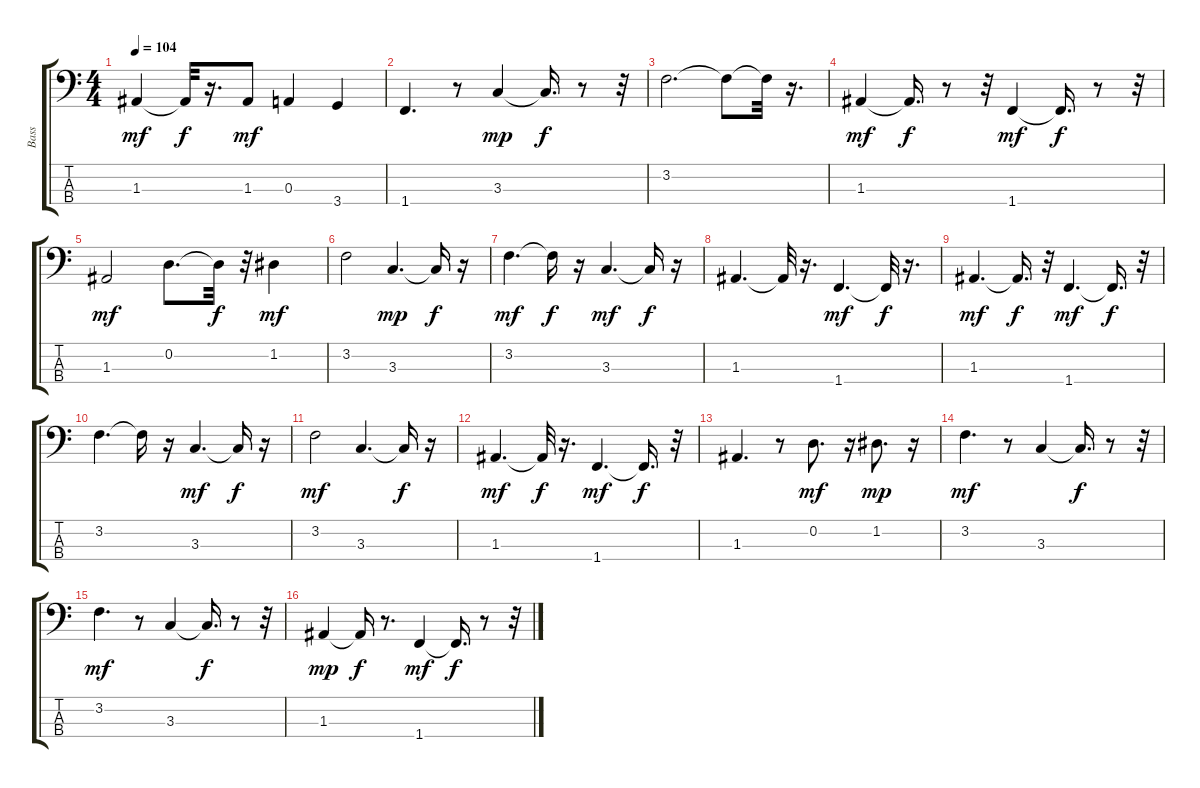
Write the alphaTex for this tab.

\track ("Bass" "Bass") {instrument fretlessbass}
\staff {score tabs}
\tuning (G2 D2 A1 E1) {hide}
\ts (4 4)
\tempo 104
\clef f4
\ks c
1.3.4{dy mf} 1.3{t}.32{dy f} r.16{d} 1.3.8{dy mf} 0.3.4 3.4.4 |
1.4.4{d} r.8 3.3.4{dy mp} 3.3{t}.16{d dy f} r.8 r.32 |
3.2.2{d} 3.2{t}.8 3.2{t}.32 r.16{d} |
1.3.4{dy mf} 1.3{t}.16{d dy f} r.8 r.32 1.4.4{dy mf} 1.4{t}.16{d dy f} r.8 r.32 |
1.3.2{dy mf} 0.2.8{d} 0.2{t}.32{dy f} r.32 1.2.4{dy mf} |
3.2.2 3.3.4{d dy mp} 3.3{t}.16{dy f} r.16 |
3.2.4{d dy mf} 3.2{t}.16{dy f} r.16 3.3.4{d dy mf} 3.3{t}.16{dy f} r.16 |
1.3.4{d} 1.3{t}.32 r.16{d} 1.4.4{d dy mf} 1.4{t}.32{dy f} r.16{d} |
1.3.4{d dy mf} 1.3{t}.16{d dy f} r.32 1.4.4{d dy mf} 1.4{t}.16{d dy f} r.32 |
3.2.4{d} 3.2{t}.16 r.16 3.3.4{d dy mf} 3.3{t}.16{dy f} r.16 |
3.2.2{dy mf} 3.3.4{d} 3.3{t}.16{dy f} r.16 |
1.3.4{d dy mf} 1.3{t}.32{dy f} r.16{d} 1.4.4{d dy mf} 1.4{t}.16{d dy f} r.32 |
1.3.4{d} r.8 0.2.8{d dy mf} r.16 1.2.8{d dy mp} r.16 |
3.2.4{d dy mf} r.8 3.3.4 3.3{t}.16{d dy f} r.8 r.32 |
3.2.4{d dy mf} r.8 3.3.4 3.3{t}.16{d dy f} r.8 r.32 |
1.3.4{dy mp} 1.3{t}.16{dy f} r.8{d} 1.4.4{dy mf} 1.4{t}.16{d dy f} r.8 r.32
